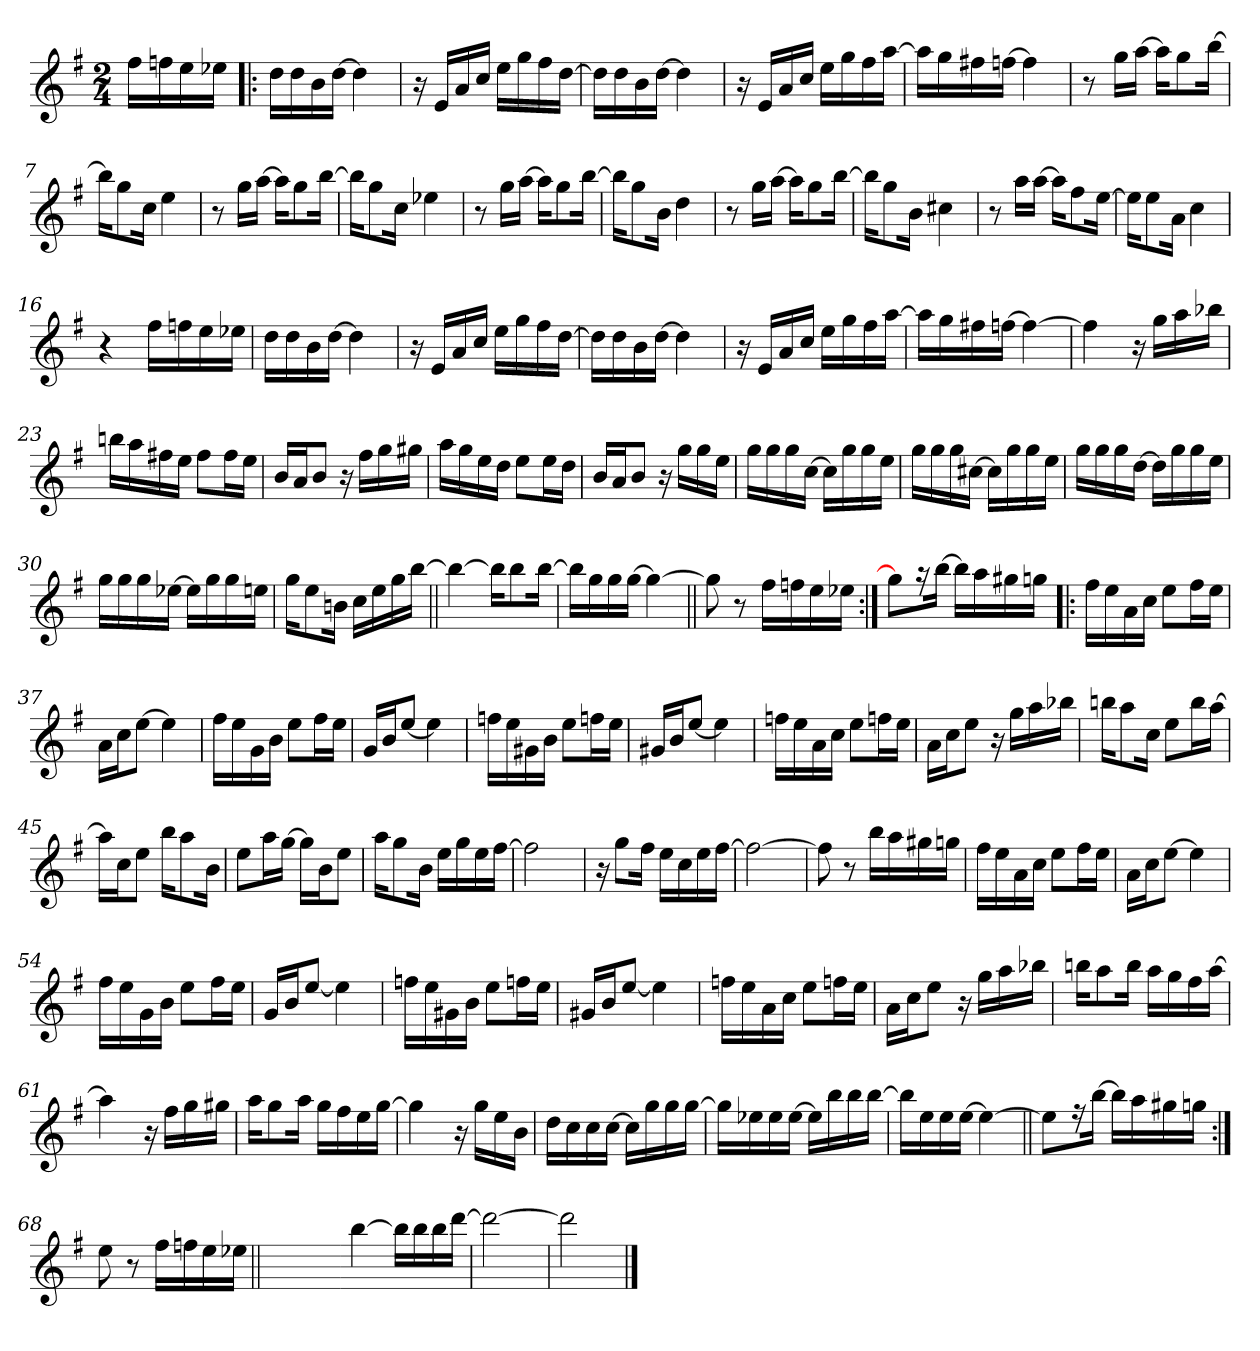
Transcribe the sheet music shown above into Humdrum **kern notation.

**kern
*part1
*staff1
*clefG2
*k[f#]
*G:
*M2/4
=
16ff#\LL
16ffn\
16ee\
16ee-X\JJ
=1!|:
16dd\LL
16dd\
16b\
[16dd\JJ
4dd\]
=2
16r
16e/LL
16a/
16cc/JJ
16ee\LL
16gg\
16ff#\
[16dd\JJ
=3
16dd\LL]
16dd\
16b\
[16dd\JJ
4dd\]
=4
16r
16e/LL
16a/
16cc/JJ
16ee\LL
16gg\
16ff#\
[16aa\JJ
!!LO:LB:g=z
=5
16aa\LL]
16gg\
16ff#X\
[16ffn\JJ
4ff\]
=6
8r
16gg\LL
[16aa\JJ
16aa\KL]
8gg\
[16bb\Jk
=7
16bb\KL]
8gg\
16cc\Jk
4ee\
=8
8r
16gg\LL
[16aa\JJ
16aa\KL]
8gg\
[16bb\Jk
=9
16bb\KL]
8gg\
16cc\Jk
4ee-X\
!!LO:LB:g=z
=10
8r
16gg\LL
[16aa\JJ
16aa\KL]
8gg\
[16bb\Jk
=11
16bb\KL]
8gg\
16b\Jk
4dd\
=12
8r
16gg\LL
[16aa\JJ
16aa\KL]
8gg\
[16bb\Jk
=13
16bb\KL]
8gg\
16b\Jk
4cc#X\
=14
8r
16aa\LL
[16aa\JJ
16aa\KL]
8ff#\
[16ee\Jk
!!LO:LB:g=z
=15
16ee\KL]
8ee\
16a\Jk
4cc\
=16
4r
16ff#\LL
16ffn\
16ee\
16ee-X\JJ
=17
16dd\LL
16dd\
16b\
[16dd\JJ
4dd\]
=18
16r
16e/LL
16a/
16cc/JJ
16ee\LL
16gg\
16ff#\
[16dd\JJ
=19
16dd\LL]
16dd\
16b\
[16dd\JJ
4dd\]
!!LO:LB:g=z
=20
16r
16e/LL
16a/
16cc/JJ
16ee\LL
16gg\
16ff#\
[16aa\JJ
=21
16aa\LL]
16gg\
16ff#X\
[16ffn\JJ
4ff\_
=22
4ffn\]
16r
16gg\LL
16aa\
16bb-X\JJ
=23
16bbn\LL
16aa\
16ff#X\
16ee\JJ
8ff#\L
16ff#\L
16ee\JJ
=24
16b/LL
16a/J
8b/J
16r
16ff#\LL
16gg\
16gg#X\JJ
!!LO:LB:g=z
=25
16aa\LL
16gg\
16ee\
16dd\JJ
8ee\L
16ee\L
16dd\JJ
=26
16b/LL
16a/J
8b/J
16r
16gg\LL
16gg\
16ee\JJ
=27
16gg\LL
16gg\
16gg\
[16cc\JJ
16cc\LL]
16gg\
16gg\
16ee\JJ
=28
16gg\LL
16gg\
16gg\
[16cc#X\JJ
16cc#\LL]
16gg\
16gg\
16ee\JJ
=29
16gg\LL
16gg\
16gg\
[16dd\JJ
16dd\LL]
16gg\
16gg\
16ee\JJ
!!LO:LB:g=z
=30
16gg\LL
16gg\
16gg\
[16ee-X\JJ
16ee-\LL]
16gg\
16gg\
16een\JJ
=31
16gg\KL
8ee\
16bn\Jk
16cc\LL
16ee\
16gg\
[16bb\JJ
=32||
4bb\_
16bb\KL]
8bb\
[16bb\Jk
=33
16bb\LL]
16gg\
16gg\
[16gg\JJ
4gg\_
=34||
8gg\]
8r
16ff#\LL
16ffn\
16ee\
16ee-X\JJ
!!LO:LB:g=z
=35:|!
8gg\L]
16r
[16bb\Jk
16bb\LL]
16aa\
16gg#X\
16ggn\JJ
=36!|:
16ff#\LL
16ee\
16a\
16cc\JJ
8ee\L
16ff#\L
16ee\JJ
=37
16a\LL
16cc\J
[8ee\J
4ee\]
=38
16ff#\LL
16ee\
16g\
16b\JJ
8ee\L
16ff#\L
16ee\JJ
=39
16g/LL
16b/J
[8ee/J
4ee\]
!!LO:LB:g=z
=40
16ffn\LL
16ee\
16g#X\
16b\JJ
8ee\L
16ffn\L
16ee\JJ
=41
16g#X/LL
16b/J
[8ee/J
4ee\]
=42
16ffn\LL
16ee\
16a\
16cc\JJ
8ee\L
16ffn\L
16ee\JJ
=43
16a\LL
16cc\J
8ee\J
16r
16gg\LL
16aa\
16bb-X\JJ
=44
16bbn\KL
8aa\
16cc\Jk
8ee\L
16bb\L
[16aa\JJ
!!LO:PB:g=z
=45
16aa\LL]
16cc\J
8ee\J
16bb\KL
8aa\
16b\Jk
=46
8ee\L
16aa\L
[16gg\JJ
16gg\LL]
16b\J
8ee\J
=47
16aa\KL
8gg\
16b\Jk
16ee\LL
16gg\
16ee\
[16ff#\JJ
=48
2ff#\]
=49
16r
8gg\L
16ff#\Jk
16ee\LL
16cc\
16ee\
[16ff#\JJ
!!LO:LB:g=z
=50
2ff#\_
=51
8ff#\]
8r
16bb\LL
16aa\
16gg#X\
16ggn\JJ
=52
16ff#\LL
16ee\
16a\
16cc\JJ
8ee\L
16ff#\L
16ee\JJ
=53
16a\LL
16cc\J
[8ee\J
4ee\]
=54
16ff#\LL
16ee\
16g\
16b\JJ
8ee\L
16ff#\L
16ee\JJ
!!LO:LB:g=z
=55
16g/LL
16b/J
[8ee/J
4ee\]
=56
16ffn\LL
16ee\
16g#X\
16b\JJ
8ee\L
16ffn\L
16ee\JJ
=57
16g#X/LL
16b/J
[8ee/J
4ee\]
=58
16ffn\LL
16ee\
16a\
16cc\JJ
8ee\L
16ffn\L
16ee\JJ
=59
16a\LL
16cc\J
8ee\J
16r
16gg\LL
16aa\
16bb-X\JJ
!!LO:LB:g=z
=60
16bbn\KL
8aa\
16bb\Jk
16aa\LL
16gg\
16ff#\
[16aa\JJ
=61
4aa\]
16r
16ff#\LL
16gg\
16gg#X\JJ
=62
16aa\KL
8gg\
16aa\Jk
16gg\LL
16ff#\
16ee\
[16gg\JJ
=63
4gg\]
16r
16gg\LL
16ee\
16b\JJ
=64
16dd\LL
16cc\
16cc\
[16cc\JJ
16cc\LL]
16gg\
16gg\
[16gg\JJ
!!LO:LB:g=z
=65
16gg\LL]
16ee-X\
16ee-\
[16ee-\JJ
16ee-\LL]
16bb\
16bb\
[16bb\JJ
=66
16bb\LL]
16ee\
16ee\
[16ee\JJ
4ee\_
=67||
8ee\L]
16r
[16bb\Jk
16bb\LL]
16aa\
16gg#X\
16ggn\JJ
=68:|!
8ee\
8r
16ff#\LL
16ffn\
16ee\
16ee-X\JJ
=68X681||
2ryy
!!LO:LB:g=z
=69-
[4bb\
16bb\LL]
16bb\
16bb\
[16ddd\JJ
=70
2ddd\_
=71
2ddd\]
==
*-
